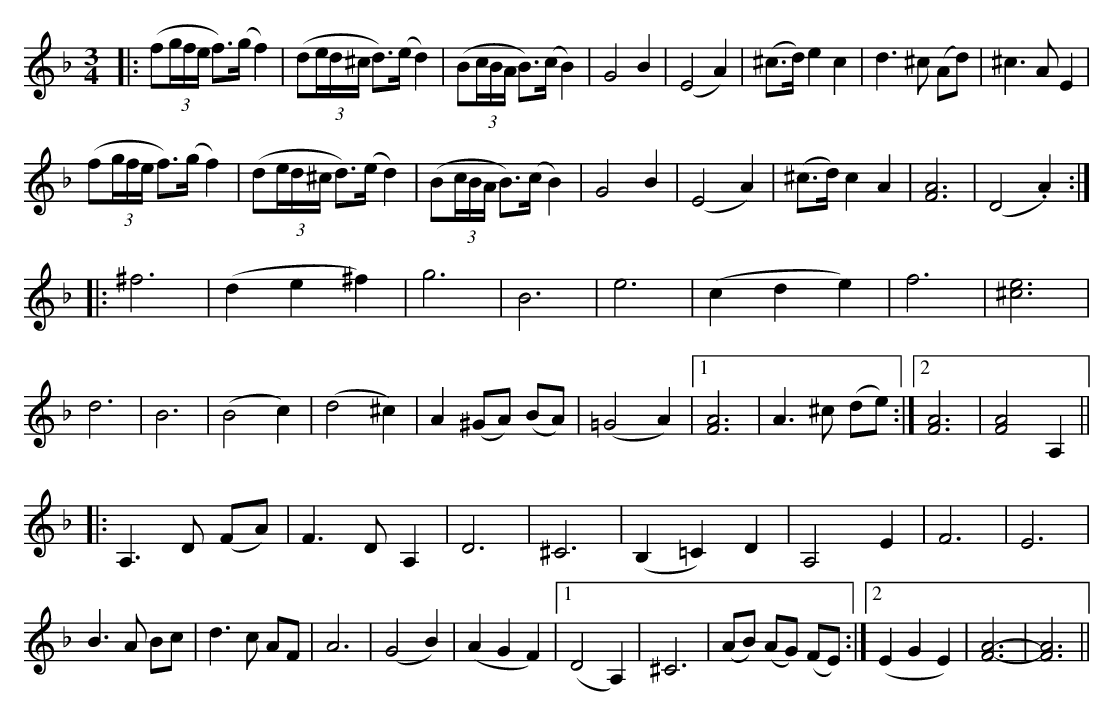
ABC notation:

X:1
M:3/4
K:Dmin
|:(f(3g/f/e/ f>)(g f2)|(d(3e/d/^c/ d>)(e d2)|(B(3c/B/A/ B>)(c B2)|G4B2|(E4A2)|(^c>d)e2c2|d3^c (Ad)|^c3AE2|
(f(3g/f/e/ f>)(g f2)|(d(3e/d/^c/ d>)(e d2)|(B(3c/B/A/ B>)(c B2)|G4B2|(E4A2)|(^c>d)c2A2|[F6A6]|(D4.A2):|
|:^f6|(d2 e2 ^f2)|g6|B6|e6|(c2d2e2)|f6|[^c6e6]|
d6|B6|(B4c2)|(d4^c2)|A2 (^GA) (BA)|(=G4A2)|1 [F6A6]|A3^c (de):|2 [F6A6]|[F4A4]A,2||
|:A,3D (FA)|F3D A,2|D6|^C6|(B,2=C2)D2|A,4E2|F6|E6|
B3A Bc|d3 c AF|A6|(G4B2)|(A2G2F2)|1 (D4A,2)|^C6|(AB) (AG) (FE):|2 (E2G2E2)|[F6-A6-]|[F6A6]||
